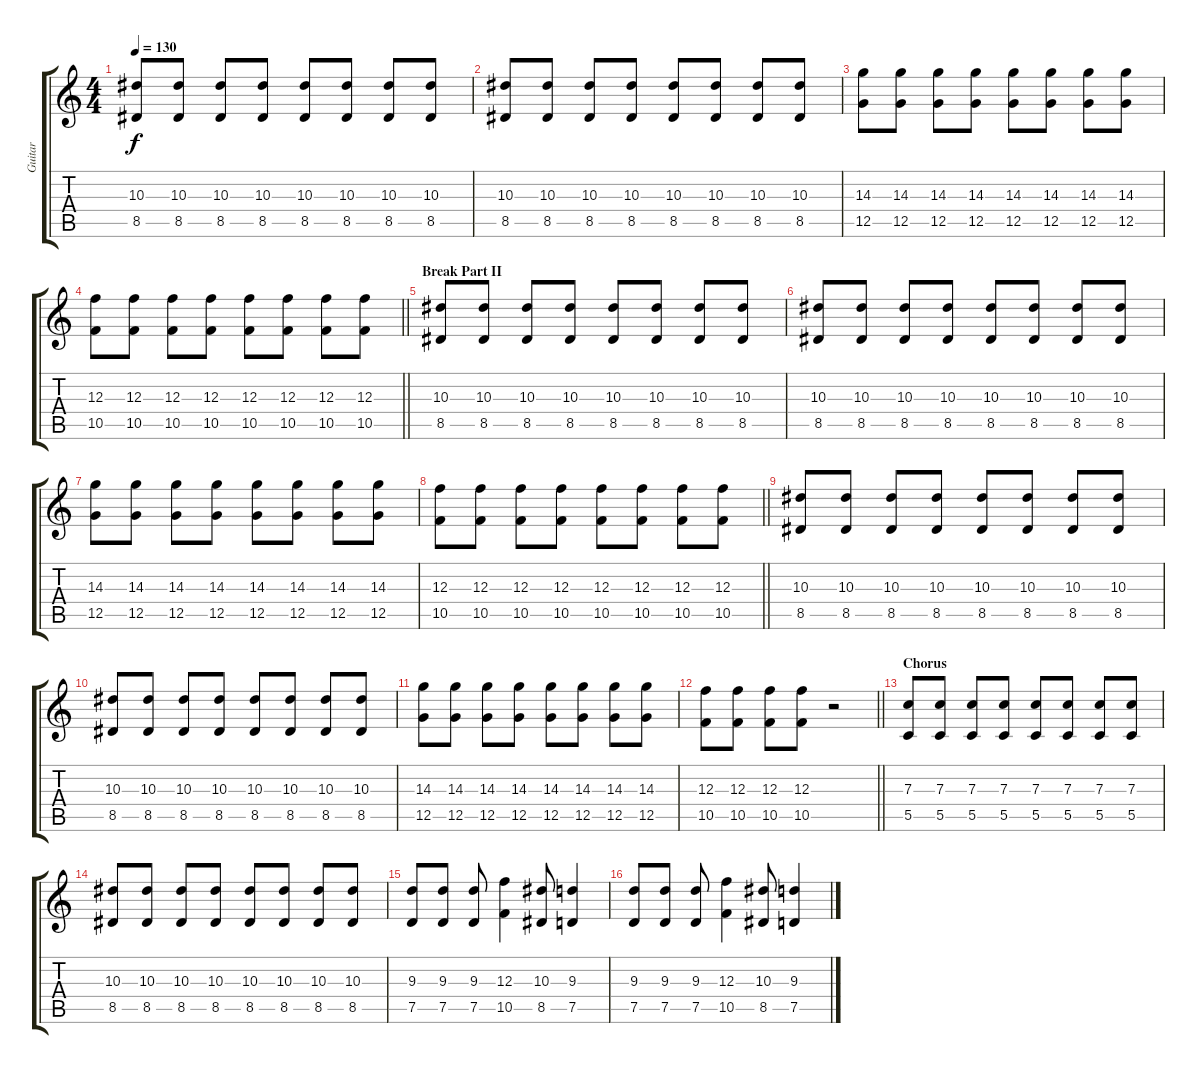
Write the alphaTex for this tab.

\track ("Guitar" "Guitar") {instrument distortionguitar}
\staff {score tabs}
\tuning (D4 A3 F3 C3 G2 C2) {hide}
\ts (4 4)
\tempo 130
\clef g2
\ks c
(10.3 8.5).8{dy f} (10.3 8.5).8 (10.3 8.5).8 (10.3 8.5).8 (10.3 8.5).8 (10.3 8.5).8 (10.3 8.5).8 (10.3 8.5).8 |
(10.3 8.5).8 (10.3 8.5).8 (10.3 8.5).8 (10.3 8.5).8 (10.3 8.5).8 (10.3 8.5).8 (10.3 8.5).8 (10.3 8.5).8 |
(14.3 12.5).8 (14.3 12.5).8 (14.3 12.5).8 (14.3 12.5).8 (14.3 12.5).8 (14.3 12.5).8 (14.3 12.5).8 (14.3 12.5).8 |
\barLineRight lightlight
(12.3 10.5).8 (12.3 10.5).8 (12.3 10.5).8 (12.3 10.5).8 (12.3 10.5).8 (12.3 10.5).8 (12.3 10.5).8 (12.3 10.5).8 |
\section ("" "Break Part II")
(10.3 8.5).8 (10.3 8.5).8 (10.3 8.5).8 (10.3 8.5).8 (10.3 8.5).8 (10.3 8.5).8 (10.3 8.5).8 (10.3 8.5).8 |
(10.3 8.5).8 (10.3 8.5).8 (10.3 8.5).8 (10.3 8.5).8 (10.3 8.5).8 (10.3 8.5).8 (10.3 8.5).8 (10.3 8.5).8 |
(14.3 12.5).8 (14.3 12.5).8 (14.3 12.5).8 (14.3 12.5).8 (14.3 12.5).8 (14.3 12.5).8 (14.3 12.5).8 (14.3 12.5).8 |
\barLineRight lightlight
(12.3 10.5).8 (12.3 10.5).8 (12.3 10.5).8 (12.3 10.5).8 (12.3 10.5).8 (12.3 10.5).8 (12.3 10.5).8 (12.3 10.5).8 |
(10.3 8.5).8 (10.3 8.5).8 (10.3 8.5).8 (10.3 8.5).8 (10.3 8.5).8 (10.3 8.5).8 (10.3 8.5).8 (10.3 8.5).8 |
(10.3 8.5).8 (10.3 8.5).8 (10.3 8.5).8 (10.3 8.5).8 (10.3 8.5).8 (10.3 8.5).8 (10.3 8.5).8 (10.3 8.5).8 |
(14.3 12.5).8 (14.3 12.5).8 (14.3 12.5).8 (14.3 12.5).8 (14.3 12.5).8 (14.3 12.5).8 (14.3 12.5).8 (14.3 12.5).8 |
\barLineRight lightlight
(12.3 10.5).8 (12.3 10.5).8 (12.3 10.5).8 (12.3 10.5).8 r.2 |
\section ("" "Chorus")
(7.3 5.5).8 (7.3 5.5).8 (7.3 5.5).8 (7.3 5.5).8 (7.3 5.5).8 (7.3 5.5).8 (7.3 5.5).8 (7.3 5.5).8 |
(10.3 8.5).8 (10.3 8.5).8 (10.3 8.5).8 (10.3 8.5).8 (10.3 8.5).8 (10.3 8.5).8 (10.3 8.5).8 (10.3 8.5).8 |
(9.3 7.5).8 (9.3 7.5).8 (9.3 7.5).8 (12.3 10.5).4 (10.3 8.5).8 (9.3 7.5).4 |
(9.3 7.5).8 (9.3 7.5).8 (9.3 7.5).8 (12.3 10.5).4 (10.3 8.5).8 (9.3 7.5).4
